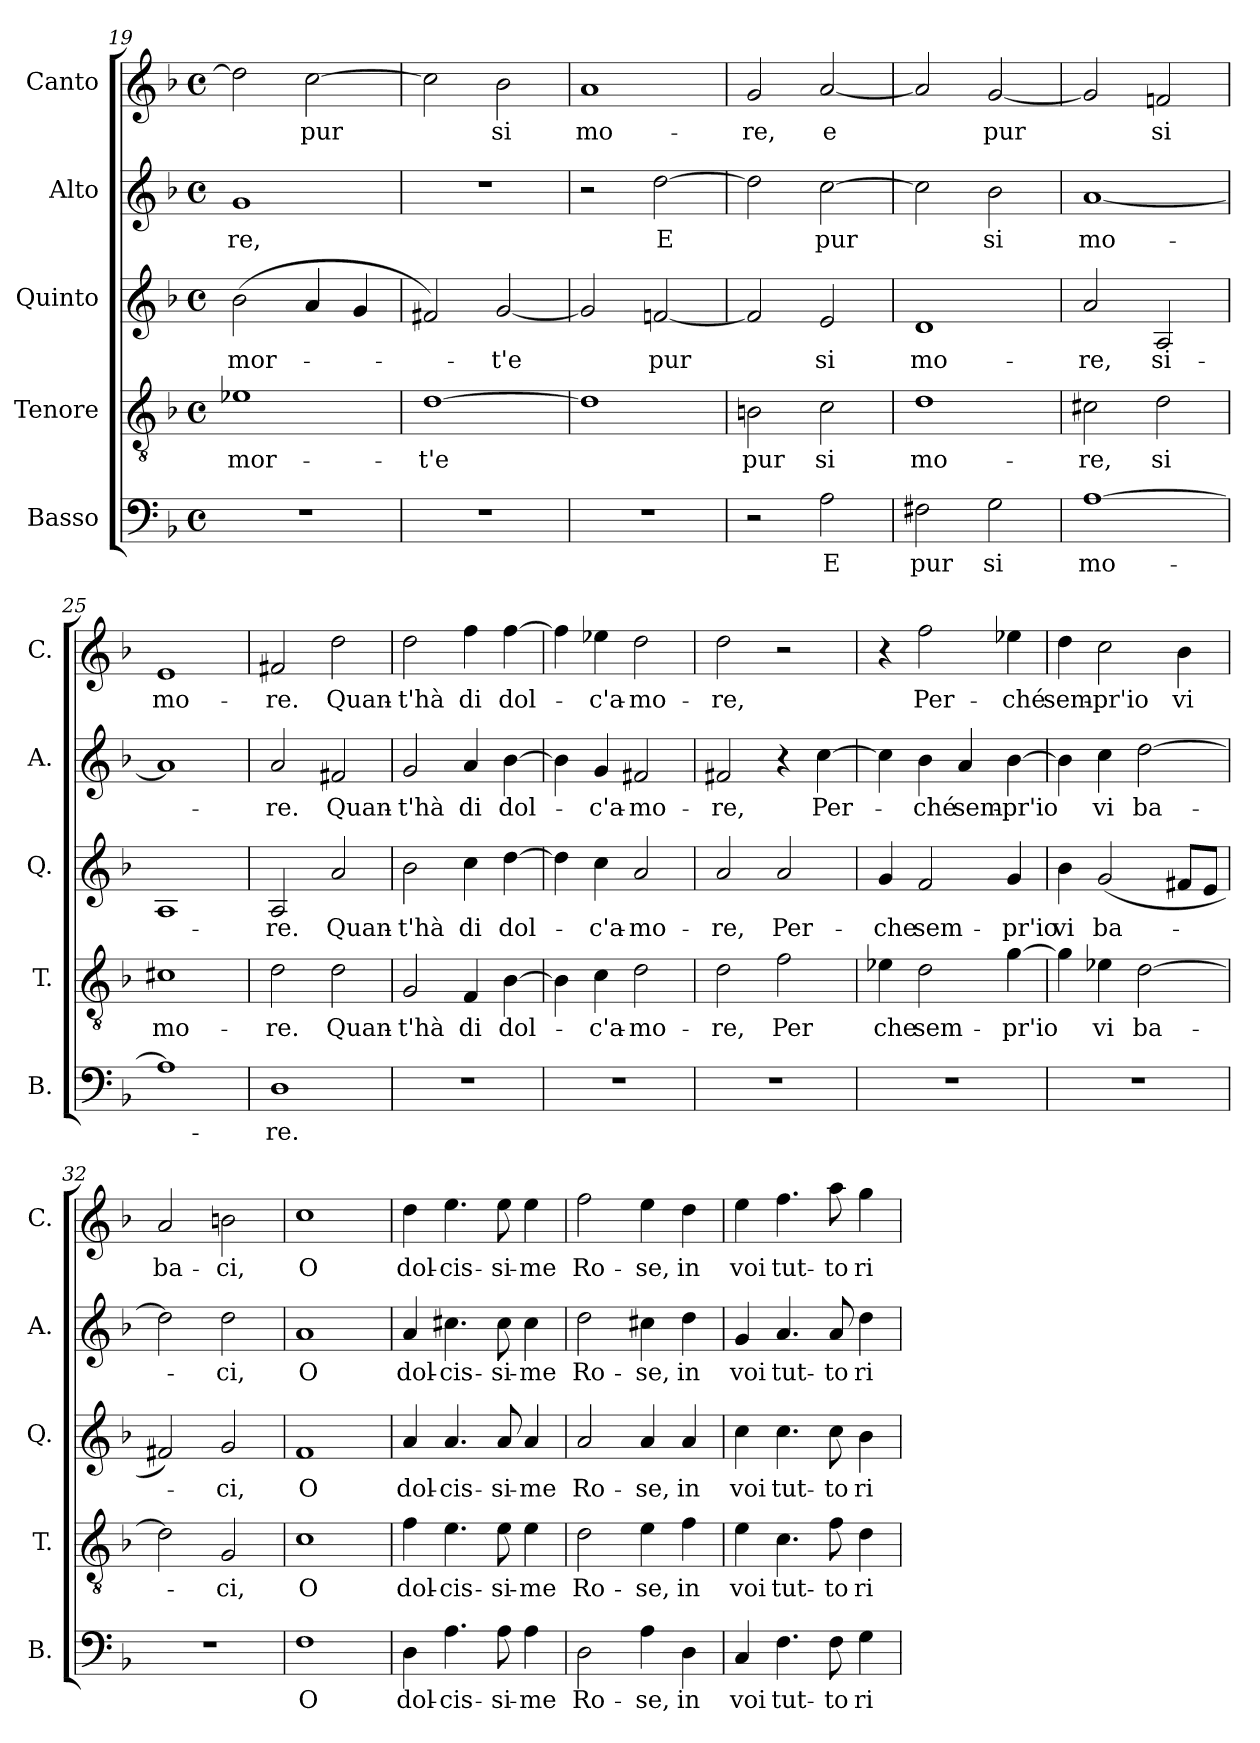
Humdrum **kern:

**kern	**text	**kern	**text	**kern	**text	**kern	**text	**kern	**text
*part5	*part5	*part4	*part4	*part3	*part3	*part2	*part2	*part1	*part1
*staff5	*staff5	*staff4	*staff4	*staff3	*staff3	*staff2	*staff2	*staff1	*staff1
*I"Basso	*	*I"Tenore	*	*I"Quinto	*	*I"Alto	*	*I"Canto	*
*I'B.	*	*I'T.	*	*I'Q.	*	*I'A.	*	*I'C.	*
*clefF4	*	*clefGv2	*	*clefG2	*	*clefG2	*	*clefG2	*
*k[b-]	*	*k[b-]	*	*k[b-]	*	*k[b-]	*	*k[b-]	*
*M4/4	*	*M4/4	*	*M4/4	*	*M4/4	*	*M4/4	*
*met(c)	*	*met(c)	*	*met(c)	*	*met(c)	*	*met(c)	*
=19	=19	=19	=19	=19	=19	=19	=19	=19	=19
!	!	!	!LO:LY:b	!	!LO:LY:b	!	!LO:LY:b	!	!
1r	.	1e-X	mor-	(2b-\	mor-	1g	-re,	2dd\]	.
!	!	!	!	!	!	!	!	!	!LO:LY:b
.	.	.	.	4a/	.	.	.	[2cc\	pur
.	.	.	.	4g/	.	.	.	.	.
=20	=20	=20	=20	=20	=20	=20	=20	=20	=20
!	!	!	!LO:LY:b	!	!	!	!	!	!
1r	.	[1d	-t'e	2f#X/)	.	1r	.	2cc\]	.
!	!	!	!	!	!LO:LY:b	!	!	!	!LO:LY:b
.	.	.	.	[2g/	-t'e	.	.	2b-\	si
=21	=21	=21	=21	=21	=21	=21	=21	=21	=21
!	!	!	!	!	!	!	!	!	!LO:LY:b
1r	.	1d]	.	2g/]	.	2r	.	1a	mo-
!	!	!	!	!	!LO:LY:b	!	!LO:LY:b	!	!
.	.	.	.	[2fn/	pur	[2dd\	E	.	.
!!LO:PB:g=z
=22	=22	=22	=22	=22	=22	=22	=22	=22	=22
!	!	!	!LO:LY:b	!	!	!	!	!	!LO:LY:b
2r	.	2Bn\	pur	2f/]	.	2dd\]	.	2g/	-re,
!	!LO:LY:b	!	!LO:LY:b	!	!LO:LY:b	!	!LO:LY:b	!	!LO:LY:b
2A\	E	2c\	si	2e/	si	[2cc\	pur	[2a/	e
=23	=23	=23	=23	=23	=23	=23	=23	=23	=23
!	!LO:LY:b	!	!LO:LY:b	!	!LO:LY:b	!	!	!	!
2F#X\	pur	1d	mo-	1d	mo-	2cc\]	.	2a/]	.
!	!LO:LY:b	!	!	!	!	!	!LO:LY:b	!	!LO:LY:b
2G\	si	.	.	.	.	2b-\	si	[2g/	pur
=24	=24	=24	=24	=24	=24	=24	=24	=24	=24
!	!LO:LY:b	!	!LO:LY:b	!	!LO:LY:b	!	!LO:LY:b	!	!
[1A	mo-	2c#X\	-re,	2a/	-re,	[1a	mo-	2g/]	.
!	!	!	!LO:LY:b	!	!LO:LY:b	!	!	!	!LO:LY:b
.	.	2d\	si	2A/	si-	.	.	2fn/	si
=25	=25	=25	=25	=25	=25	=25	=25	=25	=25
!	!	!	!LO:LY:b	!	!	!	!	!	!LO:LY:b
1A]	.	1c#X	mo-	1A	.	1a]	.	1e	mo-
=26	=26	=26	=26	=26	=26	=26	=26	=26	=26
!	!LO:LY:b	!	!LO:LY:b	!	!LO:LY:b	!	!LO:LY:b	!	!LO:LY:b
1D	-re.	2d\	-re.	2A/	-re.	2a/	-re.	2f#X/	-re.
!	!	!	!LO:LY:b	!	!LO:LY:b	!	!LO:LY:b	!	!LO:LY:b
.	.	2d\	Quan-	2a/	Quan-	2f#X/	Quan-	2dd\	Quan-
=27	=27	=27	=27	=27	=27	=27	=27	=27	=27
!	!	!	!LO:LY:b	!	!LO:LY:b	!	!LO:LY:b	!	!LO:LY:b
1r	.	2G/	-t'hà	2b-\	-t'hà	2g/	-t'hà	2dd\	-t'hà
!	!	!	!LO:LY:b	!	!LO:LY:b	!	!LO:LY:b	!	!LO:LY:b
.	.	4F/	di	4cc\	di	4a/	di	4ff\	di
!	!	!	!LO:LY:b	!	!LO:LY:b	!	!LO:LY:b	!	!LO:LY:b
.	.	[4B-\	dol-	[4dd\	dol-	[4b-\	dol-	[4ff\	dol-
=28	=28	=28	=28	=28	=28	=28	=28	=28	=28
1r	.	4B-\]	.	4dd\]	.	4b-\]	.	4ff\]	.
!	!	!	!LO:LY:b	!	!LO:LY:b	!	!LO:LY:b	!	!LO:LY:b
.	.	4c\	-c'a-	4cc\	-c'a-	4g/	-c'a-	4ee-X\	-c'a-
!	!	!	!LO:LY:b	!	!LO:LY:b	!	!LO:LY:b	!	!LO:LY:b
.	.	2d\	-mo-	2a/	-mo-	2f#X/	-mo-	2dd\	-mo-
!!LO:LB:g=z
=29	=29	=29	=29	=29	=29	=29	=29	=29	=29
!	!	!	!LO:LY:b	!	!LO:LY:b	!	!LO:LY:b	!	!LO:LY:b
1r	.	2d\	-re,	2a/	-re,	2f#X/	-re,	2dd\	-re,
!	!	!	!LO:LY:b	!	!LO:LY:b	!	!	!	!
.	.	2f\	Per	2a/	Per-	4r	.	2r	.
!	!	!	!	!	!	!	!LO:LY:b	!	!
.	.	.	.	.	.	[4cc\	Per-	.	.
=30	=30	=30	=30	=30	=30	=30	=30	=30	=30
!	!	!	!LO:LY:b	!	!LO:LY:b	!	!	!	!
1r	.	4e-X\	che	4g/	-che	4cc\]	.	4r	.
!	!	!	!LO:LY:b	!	!LO:LY:b	!	!LO:LY:b	!	!LO:LY:b
.	.	2d\	sem-	2f/	sem-	4b-\	-ché	2ff\	Per-
!	!	!	!	!	!	!	!LO:LY:b	!	!
.	.	.	.	.	.	4a/	sem-	.	.
!	!	!	!LO:LY:b	!	!LO:LY:b	!	!LO:LY:b	!	!LO:LY:b
.	.	[4g\	-pr'io	4g/	-pr'io	[4b-\	-pr'io	4ee-X\	-ché
=31	=31	=31	=31	=31	=31	=31	=31	=31	=31
!	!	!	!	!	!LO:LY:b	!	!	!	!LO:LY:b
1r	.	4g\]	.	4b-\	vi	4b-\]	.	4dd\	sem-
!	!	!	!LO:LY:b	!	!LO:LY:b	!	!LO:LY:b	!	!LO:LY:b
.	.	4e-X\	vi	(2g/	ba-	4cc\	vi	2cc\	-pr'io
!	!	!	!LO:LY:b	!	!	!	!LO:LY:b	!	!
.	.	[2d\	ba-	.	.	[2dd\	ba-	.	.
!	!	!	!	!	!	!	!	!	!LO:LY:b
.	.	.	.	8f#X/L	.	.	.	4b-\	vi
.	.	.	.	8e/J	.	.	.	.	.
=32	=32	=32	=32	=32	=32	=32	=32	=32	=32
!	!	!	!	!	!	!	!	!	!LO:LY:b
1r	.	2d\]	.	2f#X/)	.	2dd\]	.	2a/	ba-
!	!	!	!LO:LY:b	!	!LO:LY:b	!	!LO:LY:b	!	!LO:LY:b
.	.	2G/	-ci,	2g/	-ci,	2dd\	-ci,	2bn\	-ci,
=33	=33	=33	=33	=33	=33	=33	=33	=33	=33
!	!LO:LY:b	!	!LO:LY:b	!	!LO:LY:b	!	!LO:LY:b	!	!LO:LY:b
1F	O	1c	O	1f	O	1a	O	1cc	O
!!LO:PB:g=z
=34	=34	=34	=34	=34	=34	=34	=34	=34	=34
!	!LO:LY:b	!	!LO:LY:b	!	!LO:LY:b	!	!LO:LY:b	!	!LO:LY:b
4D\	dol-	4f\	dol-	4a/	dol-	4a/	dol-	4dd\	dol-
!	!LO:LY:b	!	!LO:LY:b	!	!LO:LY:b	!	!LO:LY:b	!	!LO:LY:b
4.A\	-cis-	4.e\	-cis-	4.a/	-cis-	4.cc#X\	-cis-	4.ee\	-cis-
!	!LO:LY:b	!	!LO:LY:b	!	!LO:LY:b	!	!LO:LY:b	!	!LO:LY:b
8A\	-si-	8e\	-si-	8a/	-si-	8cc#\	-si-	8ee\	-si-
!	!LO:LY:b	!	!LO:LY:b	!	!LO:LY:b	!	!LO:LY:b	!	!LO:LY:b
4A\	-me	4e\	-me	4a/	-me	4cc#\	-me	4ee\	-me
=35	=35	=35	=35	=35	=35	=35	=35	=35	=35
!	!LO:LY:b	!	!LO:LY:b	!	!LO:LY:b	!	!LO:LY:b	!	!LO:LY:b
2D\	Ro-	2d\	Ro-	2a/	Ro-	2dd\	Ro-	2ff\	Ro-
!	!LO:LY:b	!	!LO:LY:b	!	!LO:LY:b	!	!LO:LY:b	!	!LO:LY:b
4A\	-se,	4e\	-se,	4a/	-se,	4cc#i\	-se,	4ee\	-se,
!	!LO:LY:b	!	!LO:LY:b	!	!LO:LY:b	!	!LO:LY:b	!	!LO:LY:b
4D\	in	4f\	in	4a/	in	4dd\	in	4dd\	in
=36	=36	=36	=36	=36	=36	=36	=36	=36	=36
!	!LO:LY:b	!	!LO:LY:b	!	!LO:LY:b	!	!LO:LY:b	!	!LO:LY:b
4C/	voi	4e\	voi	4cc\	voi	4g/	voi	4ee\	voi
!	!LO:LY:b	!	!LO:LY:b	!	!LO:LY:b	!	!LO:LY:b	!	!LO:LY:b
4.F\	tut-	4.c\	tut-	4.cc\	tut-	4.a/	tut-	4.ff\	tut-
!	!LO:LY:b	!	!LO:LY:b	!	!LO:LY:b	!	!LO:LY:b	!	!LO:LY:b
8F\	-to	8f\	-to	8cc\	-to	8a/	-to	8aa\	-to
!	!LO:LY:b	!	!LO:LY:b	!	!LO:LY:b	!	!LO:LY:b	!	!LO:LY:b
4G\	ri	4d\	ri-	4b-\	ri	4dd\	ri-	4gg\	ri-
=	=	=	=	=	=	=	=	=	=
*-	*-	*-	*-	*-	*-	*-	*-	*-	*-
